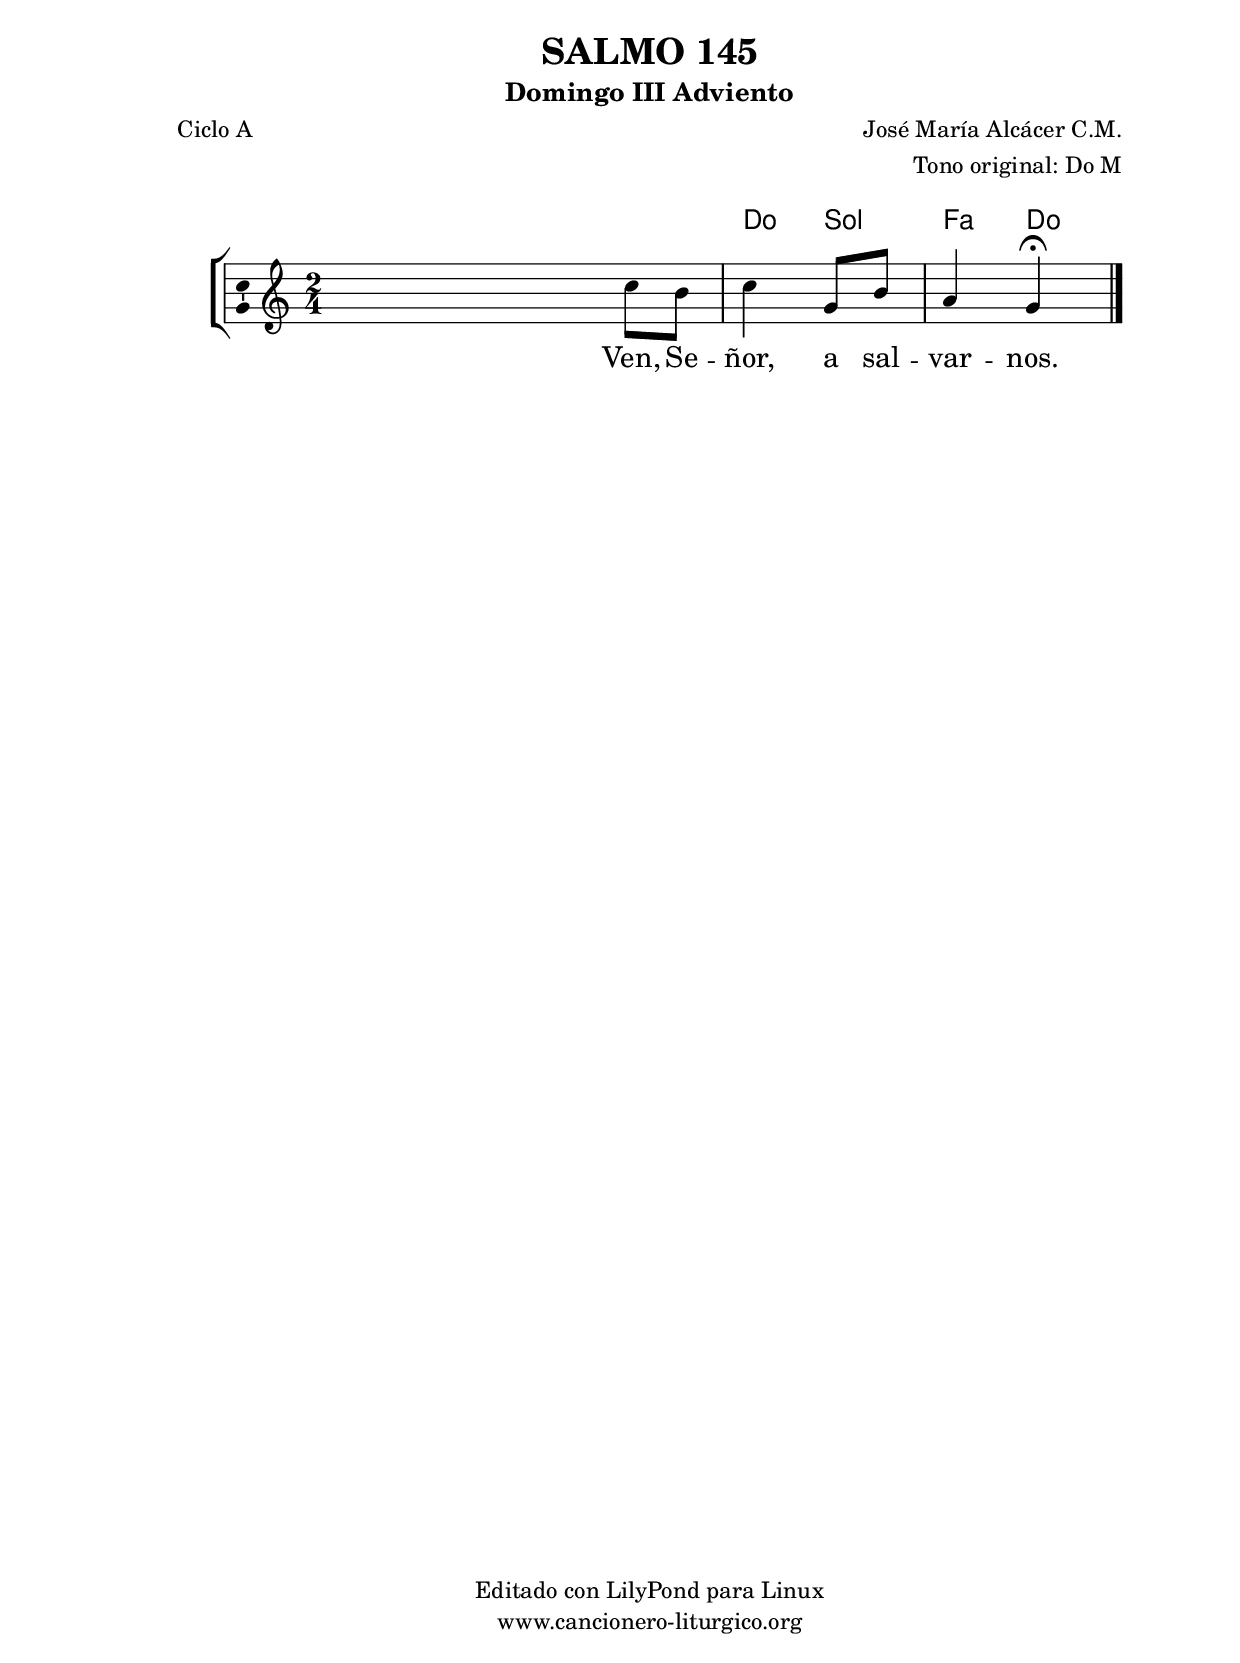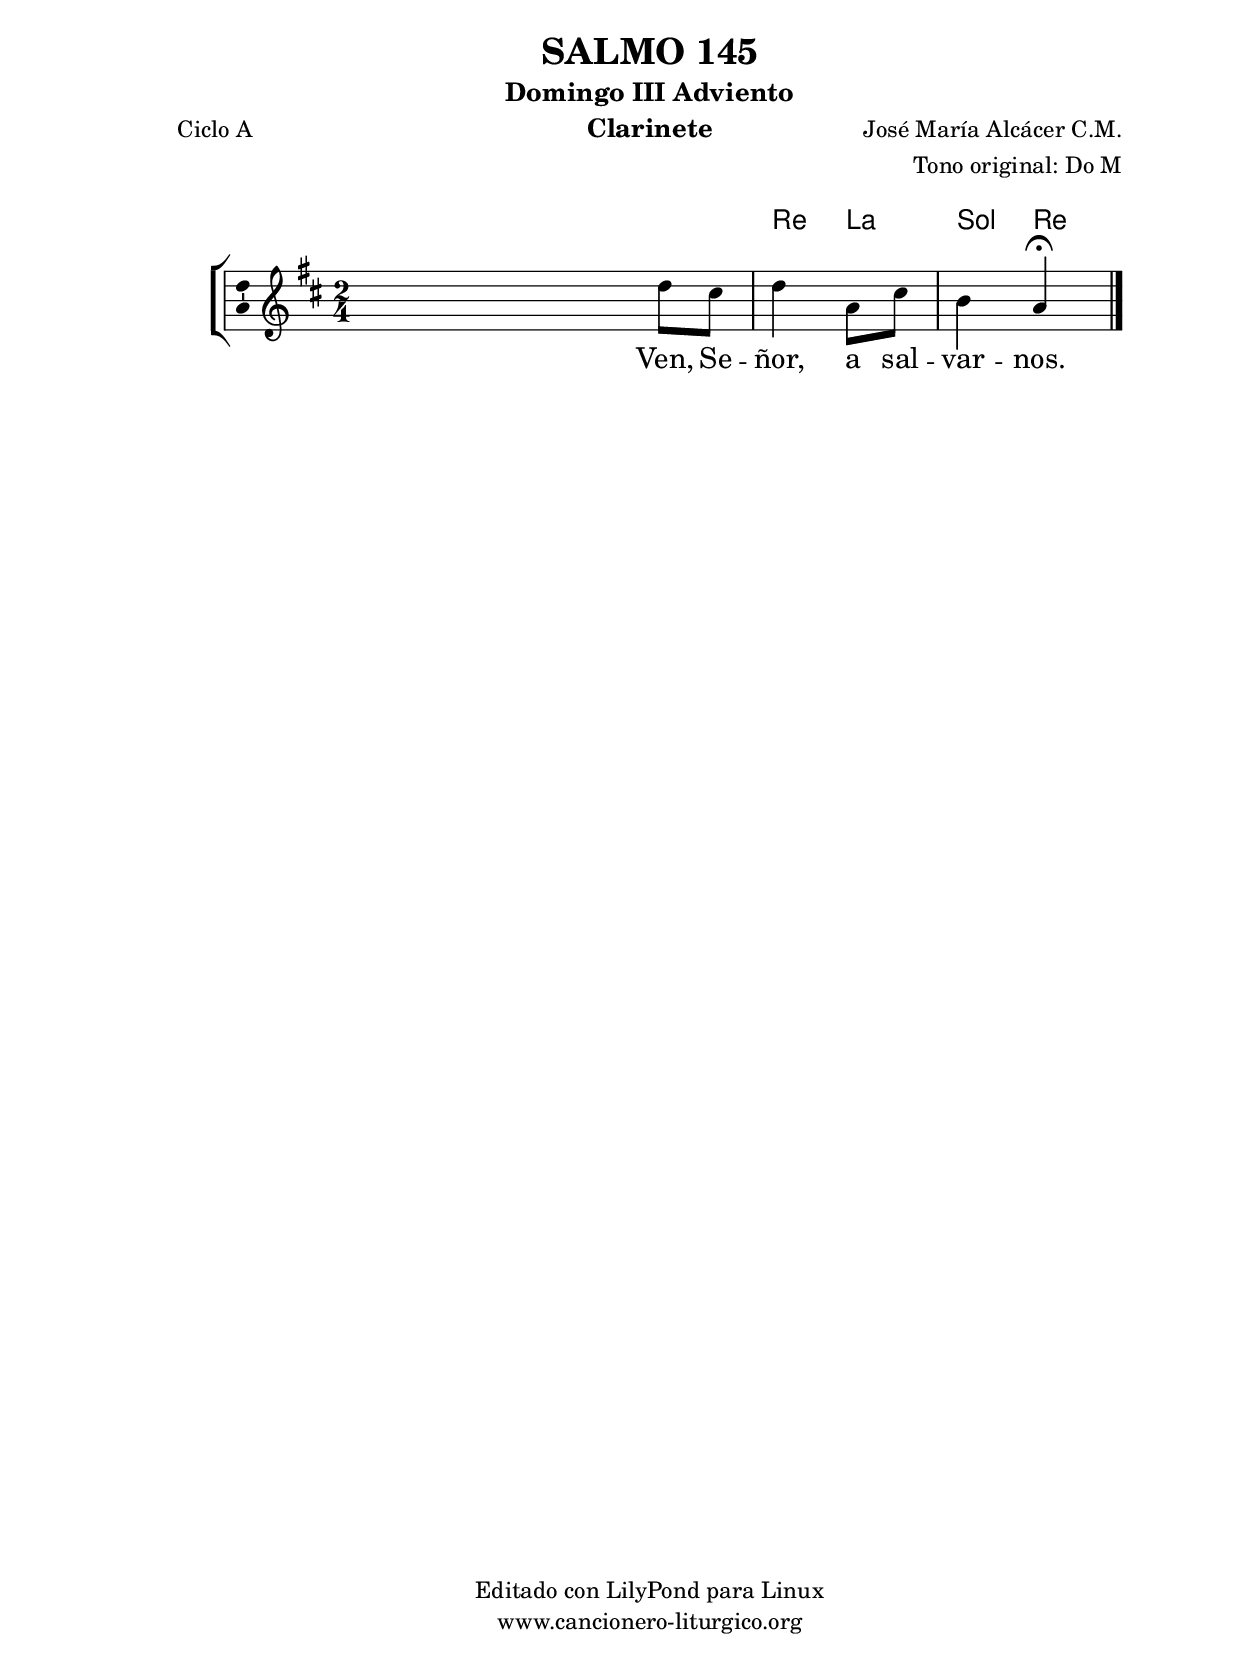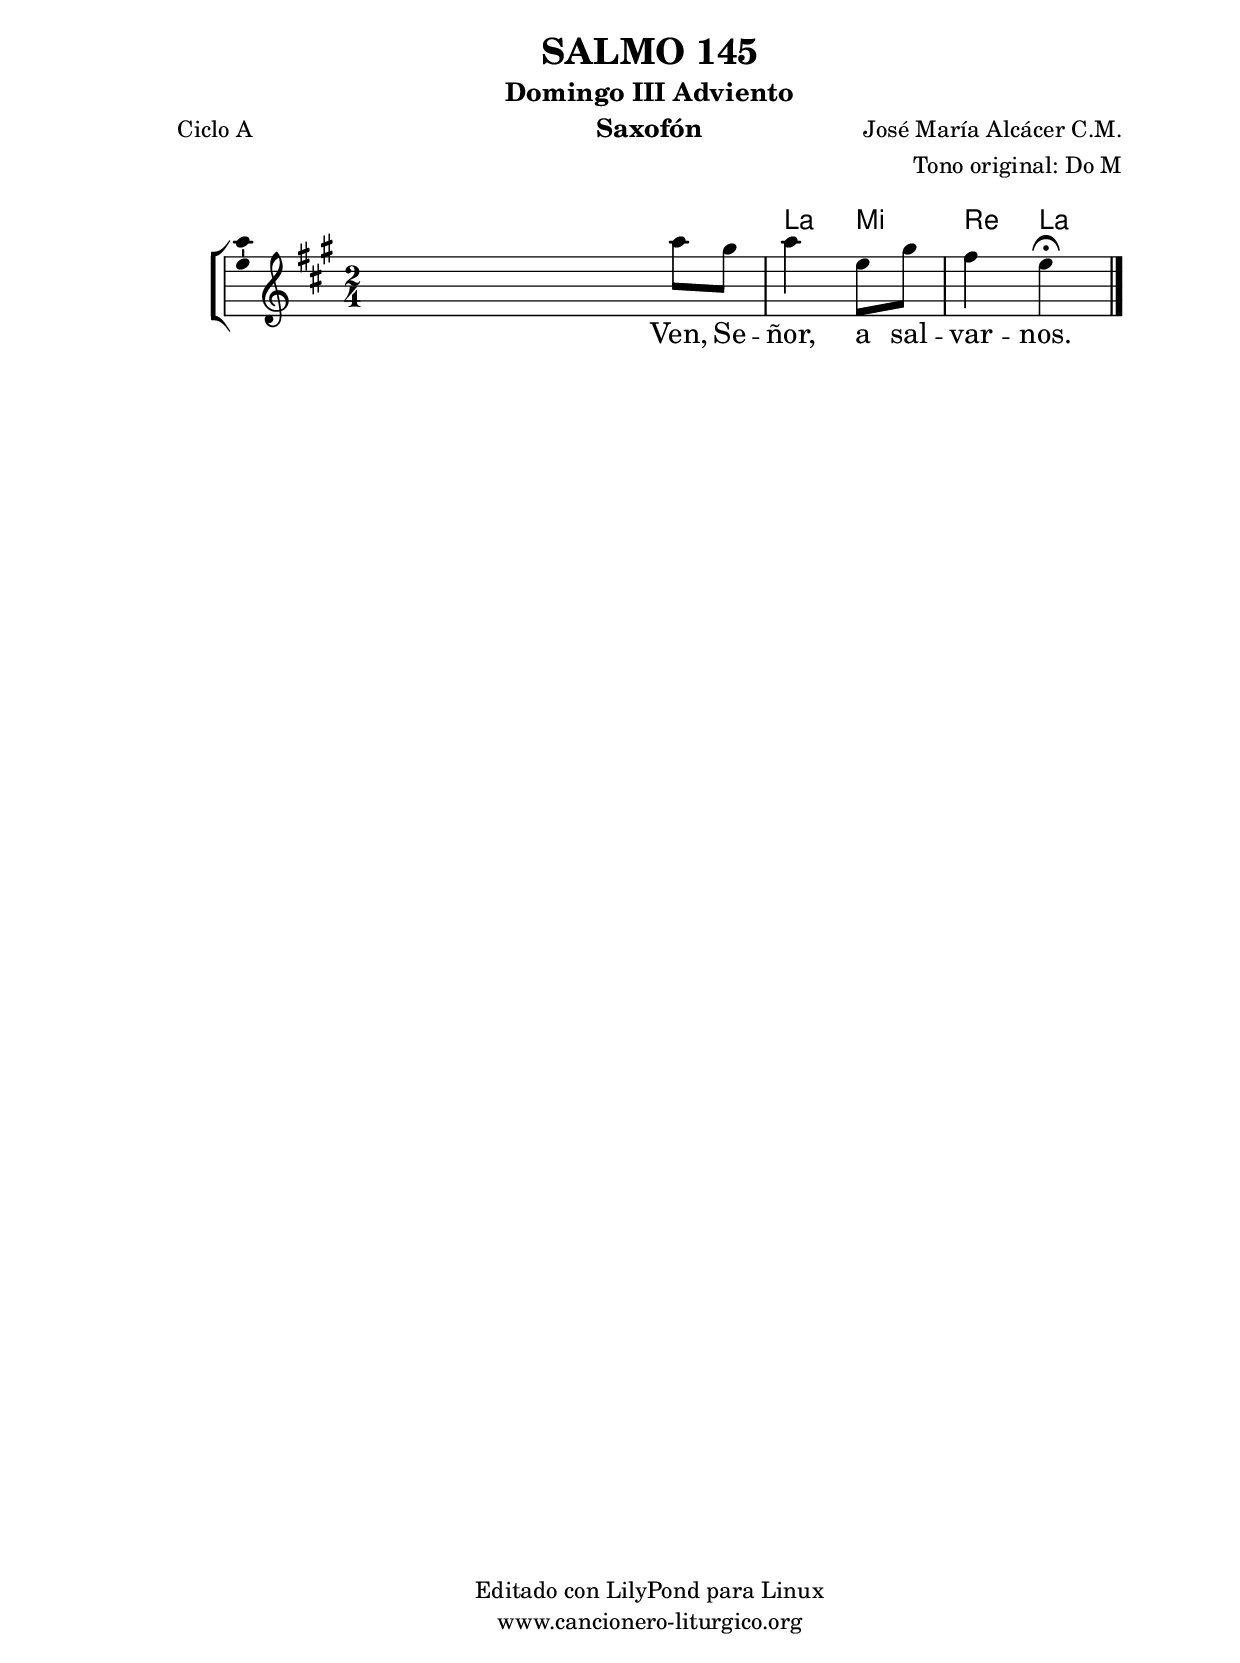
%
%para convertir .midi en .wav:
%timidity filename.midi -Ow -o finename.wav
%
%
%Para convertir de .wav a .mp3:
%lame -h -m j filename.wav
%
%
%para escuchar el midi:
%timidity nombrefichero.midi
%


%versión de lilypond para la que se ha escrito esta partitura:
\version "2.16.0"

	%Tamaño papel
	#(set-default-paper-size "a4")
	%Tamaño partitura
	#(set-global-staff-size 20)
	%No responde al pulsar sobre una nota
	#(ly:set-option 'point-and-click #f)

%parámetros del encabezamiento:
\header {
	title = "SALMO 145"
	subtitle = "Domingo III Adviento"
	composer = "José María Alcácer C.M."
	poet = "Ciclo A"
	meter = ""
	arranger = "Tono original: Do M"
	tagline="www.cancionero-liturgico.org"
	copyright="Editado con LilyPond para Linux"
	}

%parámetros asociados al papel:
\paper  {
	oddHeaderMarkup = \markup {\fill-line { \on-the-fly #not-first-page \fromproperty #'header:title \on-the-fly #not-first-page \fromproperty #'header:composer }}
	evenHeaderMarkup = \markup {\fill-line { \fromproperty #'header:composer \fromproperty #'header:title }}
	#(set-paper-size "a4")
	print-page-number = ##f
	first-page-number = 1
	print-first-page-number = ##f
%	head-separation = 3.0 \cm
	top-margin = 2.0 \cm
	bottom-margin = 0.5\cm
%%%	bottom-margin = -1.0\cm
	left-margin = 3.0 \cm
	line-width = 16.0 \cm 
	indent = 8\mm
	interscoreline = 2.\mm
	between-system-space = 15\mm
%	para que las partituras no llenen la hoja:
	ragged-bottom = ##t
%	idem para la última hoja:
	ragged-last-bottom = ##f
%	para que las partituras llenen el ancho del papel:
	ragged-last = ##f
	after-title-space = 2.5 \cm
%page-count=1
%system-count=8

	%Flexible Vertical Spacing
%	markup-markup-spacing =
%	#'((basic-distance . 15) (minimum-distance . 15) (padding . 3))
	markup-system-spacing =
	#'((basic-distance . 15) (minimum-distance . 15) (padding . 3))
	system-system-spacing =
	#'((basic-distance . 15) (minimum-distance . 15) (padding . 3))
	score-system-spacing =
	#'((basic-distance . 15) (minimum-distance . 15) (padding . 5))
%	top-system-spacing = % header
%	#'((basic-distance . 8) (minimum-distance . 0) (padding . 3))
%	top-markup-spacing =
%	#'((basic-distance . 20) (minimum-distance . 20) (padding . 3))
	last-bottom-spacing = % footer
	#'((basic-distance . 5) (minimum-distance . 5) (padding . 3))
%	score-markup-spacing =
%	#'((basic-distance . 16) (minimum-distance . 13) (padding . 3))

	}


%parámetros que afectan a toda la partitura:
global =  {
	%clave de sol (G):
	\clef G
	%armadura:
%	\transpose g f
	\key c \major
	\tempo 4=58
	\set Score.tempoHideNote = ##t
	}


acordes = {
	\italianChords
	\chordmode {
%	\transpose g f
{

s2
c4 g f c

	}
	}
}

melodia = 
%	\transpose g f
{
	\relative c''{

\time 2/4
s4 c8 b
c4 g8 b
a4 g \fermata

	\bar "|."
	}
	}


texto = \lyricmode {
Ven, Se -- ñor, a sal -- var -- nos.
	}


acordesStaff = \context ChordNames = acordesStaff <<
	\set chordChanges = ##t
	\acordes
	>>


vozStaff = \context Voice = vozStaff
\with {\consists "Ambitus_engraver"}
<<
%	\set Staff.instrumentName = ""
%	\set Staff.shortInstrumentName = ""
%	\set Staff.midiInstrument = #"clarinet"
%	\set Staff.midiInstrument = #"cello"
%	\set Staff.midiInstrument = #"flute"
	\set Staff.midiInstrument = #"electric guitar (jazz)"
%	\set Staff.midiInstrument = #"english horn"
%	\set Staff.midiInstrument = #"violin"
%	\set Staff.midiInstrument = #"glockenspiel"
	\set Staff.midiMinimumVolume = #0.7
	\set Staff.midiMaximumVolume = #0.9
	\global
	\melodia
	>>


textoStaff = \context Lyrics = textoStaff <<
	\lyricsto vozStaff \texto
	>>

\book {
	\score {
		\context ChoirStaff {
			\override StaffGroup.SystemStartBracket #'collapse-height = #1
			\override Score.SystemStartBar #'collapse-height = #1
			<<
			\acordesStaff
			\vozStaff
			\textoStaff
			>>
			}
		\layout {
	    		\context {
				\Lyrics
				\override LyricText #'font-size = #2
				}
	   		 \context {
				\Score
				%fontSize = #3
				\override StaffSymbol #'staff-space = #(magstep +3)
				%\override Beam #'thickness = #0.55
				%\override SpacingSpanner #'spacing-increment = #1.0
				%\override Slur #'height-limit = #1.5
				}
			}
		}
	\score {
		\unfoldRepeats
		\context ChoirStaff {
			<<
			\acordesStaff
			\vozStaff
			>>
			}
		\midi {
	  		\context {
	  			\Score
				tempoWholesPerMinute = #(ly:make-moment 70 4)
				}
			}
		}
	}

%Partitura para clarinete
#(define output-suffix "C")
\book {
	\header{
		instrument = "Clarinete"
		}
	\score {
		\context ChoirStaff {
			\override StaffGroup.SystemStartBracket #'collapse-height = #1
			\override Score.SystemStartBar #'collapse-height = #1
\transpose c d
			<<
			\acordesStaff
			\vozStaff
			\textoStaff
			>>
			}
		\layout {
	    		\context {
				\Lyrics
				\override LyricText #'font-size = #2
				}
	   		 \context {
				\Score
				%fontSize = #3
				\override StaffSymbol #'staff-space = #(magstep +3)
				%\override Beam #'thickness = #0.55
				%\override SpacingSpanner #'spacing-increment = #1.0
				%\override Slur #'height-limit = #1.5
				}
			}
		}
	}

%Partitura para saxofón
#(define output-suffix "S")
\book {
	\header{
		instrument = "Saxofón"
		}
	\score {
		\context ChoirStaff {
			\override StaffGroup.SystemStartBracket #'collapse-height = #1
			\override Score.SystemStartBar #'collapse-height = #1
\transpose c a
			<<
			\acordesStaff
			\vozStaff
			\textoStaff
			>>
			}
		\layout {
	    		\context {
				\Lyrics
				\override LyricText #'font-size = #2
				}
	   		 \context {
				\Score
				%fontSize = #3
				\override StaffSymbol #'staff-space = #(magstep +3)
				%\override Beam #'thickness = #0.55
				%\override SpacingSpanner #'spacing-increment = #1.0
				%\override Slur #'height-limit = #1.5
				}
			}
		}
	}

